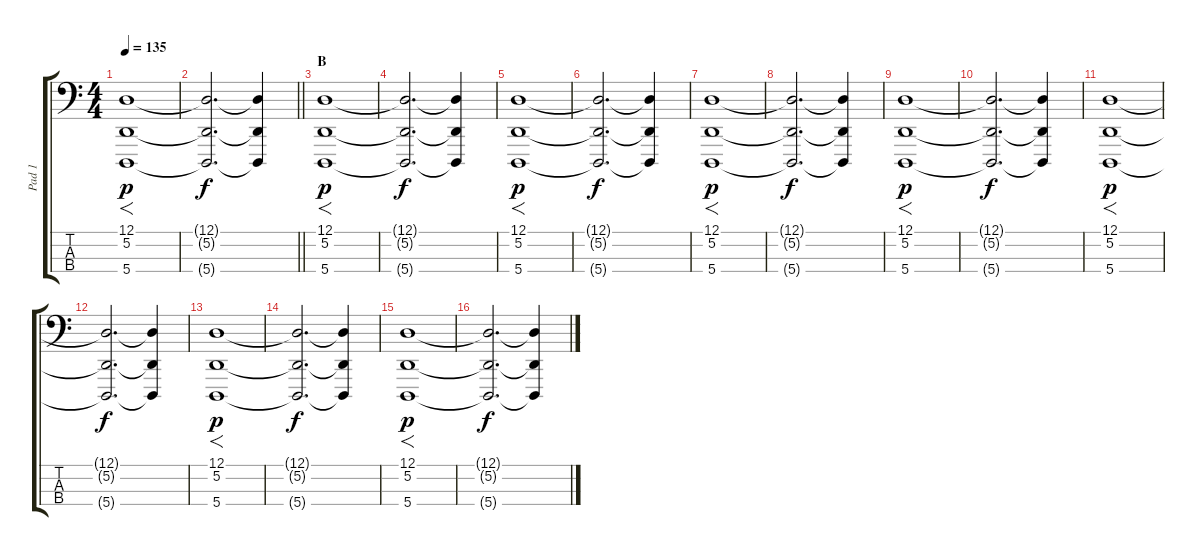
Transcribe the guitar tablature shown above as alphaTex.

\track ("Pad 1" "Pad 1") {instrument pad7halo}
\staff {score tabs}
\tuning (D2 A1 E1 A0) {hide}
\ts (4 4)
\tempo 135
\clef f4
\ks c
(12.1 5.2 5.4).1{f dy p volume 13} |
\barLineRight lightlight
(12.1{t} 5.2{t} 5.4{t}).2{d dy f} (12.1{t} 5.2{t} 5.4{t}).4{volume 0} |
\section ("" "B")
(12.1 5.2 5.4).1{f dy p volume 13} |
(12.1{t} 5.2{t} 5.4{t}).2{d dy f} (12.1{t} 5.2{t} 5.4{t}).4{volume 0} |
(12.1 5.2 5.4).1{f dy p volume 13} |
(12.1{t} 5.2{t} 5.4{t}).2{d dy f} (12.1{t} 5.2{t} 5.4{t}).4{volume 0} |
(12.1 5.2 5.4).1{f dy p volume 13} |
(12.1{t} 5.2{t} 5.4{t}).2{d dy f} (12.1{t} 5.2{t} 5.4{t}).4{volume 0} |
(12.1 5.2 5.4).1{f dy p volume 13} |
(12.1{t} 5.2{t} 5.4{t}).2{d dy f} (12.1{t} 5.2{t} 5.4{t}).4{volume 0} |
(12.1 5.2 5.4).1{f dy p volume 13} |
(12.1{t} 5.2{t} 5.4{t}).2{d dy f} (12.1{t} 5.2{t} 5.4{t}).4{volume 0} |
(12.1 5.2 5.4).1{f dy p volume 13} |
(12.1{t} 5.2{t} 5.4{t}).2{d dy f} (12.1{t} 5.2{t} 5.4{t}).4{volume 0} |
(12.1 5.2 5.4).1{f dy p volume 13} |
(12.1{t} 5.2{t} 5.4{t}).2{d dy f} (12.1{t} 5.2{t} 5.4{t}).4{volume 0}
